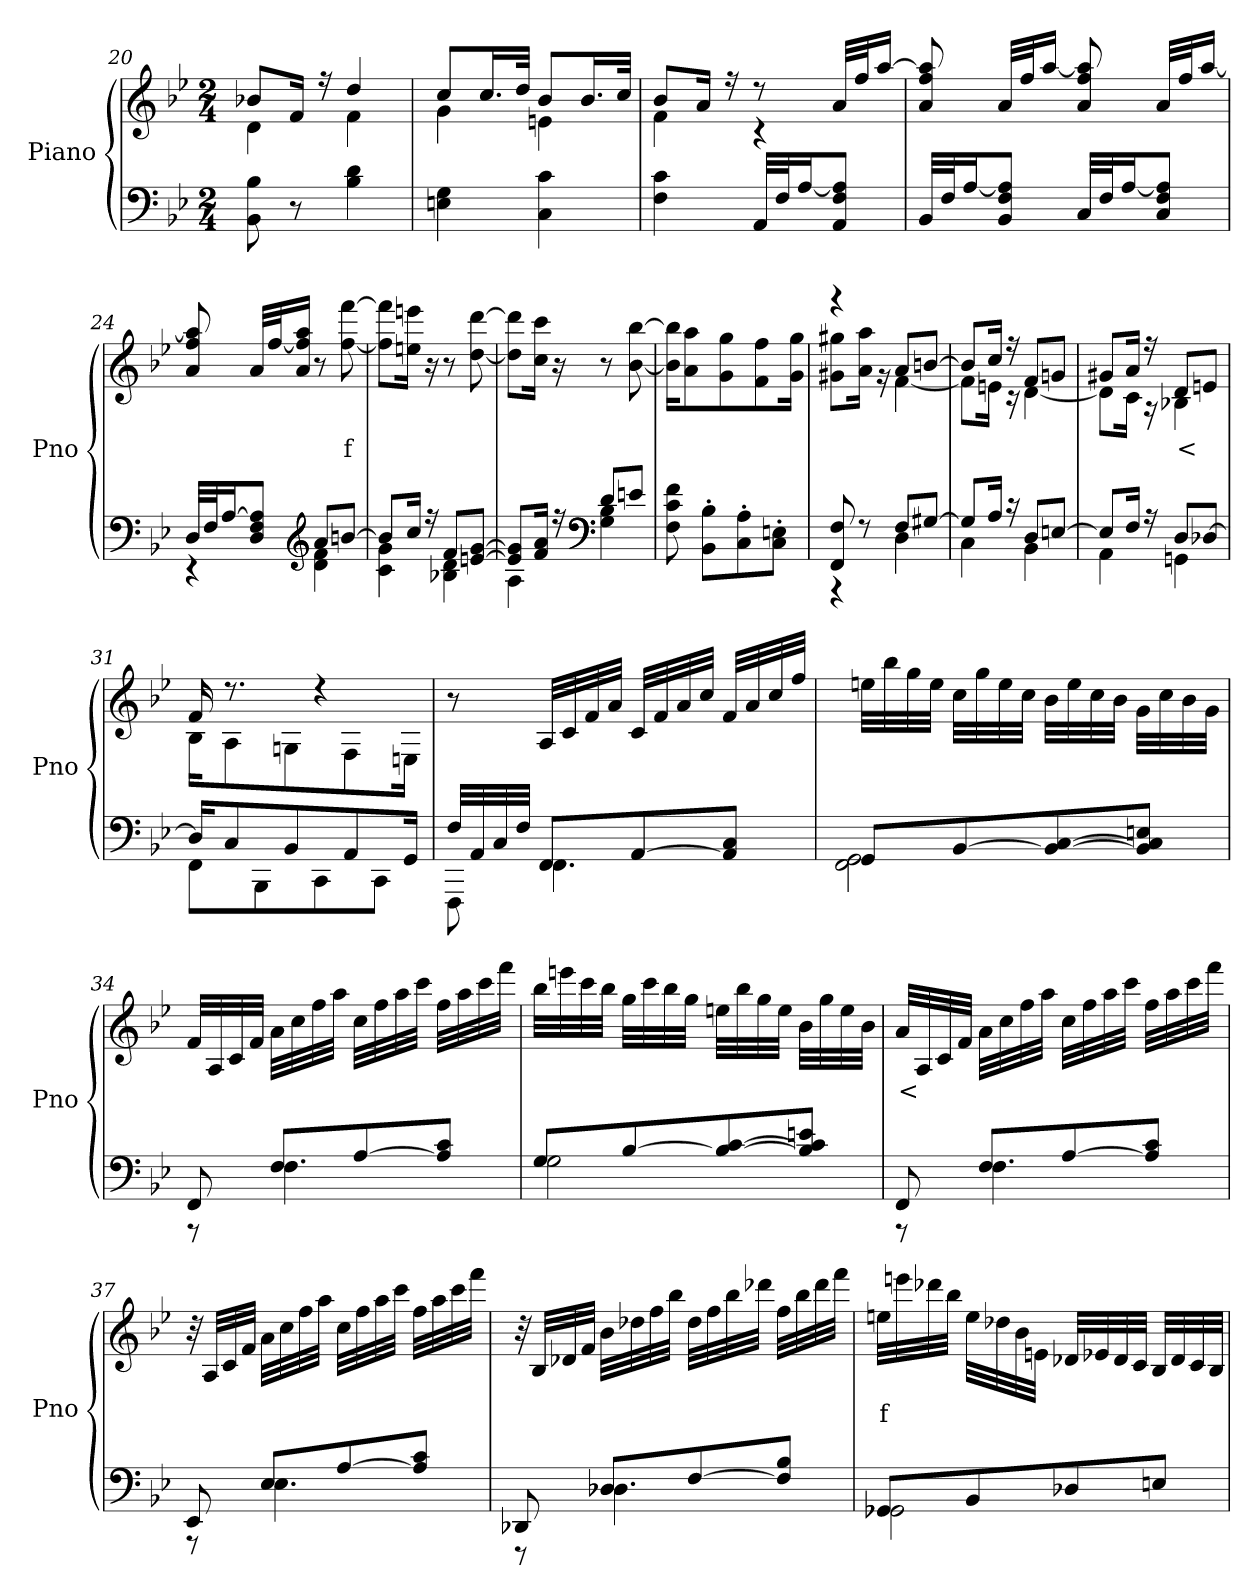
**kern	**kern	**text
*part2	*part1	*part1
*staff2	*staff1	*staff1
*I"Piano	*I"Piano	*
*I'Pno	*I'Pno	*
*clefF4	*clefG2	*
*k[b-e-]	*k[b-e-]	*
*B-:	*B-:	*
*M2/4	*M2/4	*
=20	=20	=20
*	*^	*
8BB-\ 8B-\	8b-X/L	4d\	.
8r	16f/Jk	.	.
.	16r	.	.
4B-\ 4d\	4dd/	4f\	.
!!LO:LB:g=z	!!
=21	=21	=21	=21
4En\ 4G\	8cc/L	4g\	.
.	16.cc/L	.	.
.	32dd/JJk	.	.
4C\ 4c\	8b-/L	4en\	.
.	16.b-/L	.	.
.	32cc/JJk	.	.
=22	=22	=22	=22
4F\ 4c\	8b-/L	4f\	.
.	16a/Jk	.	.
.	16r	.	.
32AA/LLL	8r	4r	.
32F/J	.	.	.
[16A/J	.	.	.
8AA/ 8F/ 8A/]J	32a/LLL	.	.
.	32ff/J	.	.
.	[16aa/JJ	.	.
*	*v	*v	*
=23	=23	=23
32BB-/LLL	8a/ 8ff/ 8aa/]	.
32F/J	.	.
[16A/J	.	.
8BB-/ 8F/ 8A/]J	32a/LLL	.
.	32ff/J	.
.	[16aa/JJ	.
32C/LLL	8a/ 8ff/ 8aa/]	.
32F/J	.	.
[16A/J	.	.
8C/ 8F/ 8A/]J	32a/LLL	.
.	32ff/J	.
.	[16aa/JJ	.
=24	=24	=24
*^	*	*
32D/LLL	4r	8a/ 8ff/ 8aa/]	.
32F/J	.	.	.
[16A/J	.	.	.
8D/ 8F/ 8A/]J	.	32a/LLL	.
.	.	[32ff/J	.
.	.	16a/ 16ff/] 16aa/JJ	.
*clefG2	*	*	*
8a/L	4d\ 4f\	8r	.
[8bn/J	.	[8ff\ [8fff\	f
=25	=25	=25	=25
8b/L]	4c\ 4g\	8ff\] 8fff\]L	.
16cc/Jk	.	16een\ 16eeen\Jk	.
16r	.	16r	.
8f/L	4B-X\ 4d\	8r	.
[8en/ [8g/J	.	[8dd\ [8ddd\	.
!!LO:PB:g=z
=26	=26	=26	=26
8e/] 8g/]L	4A\	8dd\] 8ddd\]L	.
16f/ 16a/Jk	.	16cc\ 16ccc\Jk	.
16r	.	16r	.
*clefF4	*	*	*
8d/L	4G\ 4B-\	8r	.
8en/J	.	[8b-\ [8bb-\	.
*v	*v	*	*
=27	=27	=27
8F\ 8c\ 8f\	16b-\] 16bb-\]KL	.
.	8a\ 8aa\	.
8BB-\' 8B-\'L	.	.
.	8g\ 8gg\	.
8C\' 8A\'	.	.
.	8f\ 8ff\	.
8C\' 8En\'J	.	.
.	16g\ 16gg\Jk	.
=28	=28	=28
*^	*^	*
8FF/ 8F/	4r	4r	8g#X\ 8gg#X\L	.
8r	.	.	16a\ 16aa\Jk	.
.	.	.	16r	.
8F/L	4D\	8a/L	[4f\	.
[8G#X/J	.	[8bn/J	.	.
=29	=29	=29	=29	=29
8G#/L]	4C\	8b/L]	8f\L]	.
16A/Jk	.	16cc/Jk	16en\Jk	.
16r	.	16r	16r	.
8D/L	4BB-\	8f/L	[4d\	.
[8En/J	.	8gn/J	.	.
=30	=30	=30	=30	=30
8E/L]	4AA\	8g#X/L	8d\L]	.
16F/Jk	.	16a/Jk	16c\Jk	.
16r	.	16r	16r	.
8D/L	4GGn\	8d/L	4B-X\	<
[8D-X/J	.	8en/J	.	.
=31	=31	=31	=31	=31
16D-/KL]	8FF\L	16f/	16B-\KL	.
8C/	.	8.r	8A\	.
.	8BBB-\	.	.	.
8BB-/	.	.	8Gn\	.
.	8CC\	4r	.	.
8AA/	.	.	8F\	.
.	8CC\J	.	.	.
16GG/Jk	.	.	16En\Jk	.
*	*	*v	*v	*
!!LO:LB:g=z
=32	=32	=32	=32
32F/LLL	8FFF\	8r	.
32AA/	.	.	.
32C/	.	.	.
32F/JJJ	.	.	.
8FF/L	4.FF\	32A/LLL	.
.	.	32c/	.
.	.	32f/	.
.	.	32a/JJJ	.
[8AA/	.	32c/LLL	.
.	.	32f/	.
.	.	32a/	.
.	.	32cc/JJJ	.
8AA/] 8C/J	.	32f/LLL	.
.	.	32a/	.
.	.	32cc/	.
.	.	32ff/JJJ	.
=33	=33	=33	=33
8GG/L	2FF\ 2GG\	32een\LLL	.
.	.	32bb-\	.
.	.	32gg\	.
.	.	32ee\JJJ	.
[8BB-/	.	32cc\LLL	.
.	.	32gg\	.
.	.	32ee\	.
.	.	32cc\JJJ	.
8BB-/_ [8C/	.	32b-\LLL	.
.	.	32ee\	.
.	.	32cc\	.
.	.	32b-\JJJ	.
8BB-/] 8C/] 8En/J	.	32g\LLL	.
.	.	32cc\	.
.	.	32b-\	.
.	.	32g\JJJ	.
=34	=34	=34	=34
8FF/	8r	32f/LLL	.
.	.	32A/	.
.	.	32c/	.
.	.	32f/JJJ	.
8F/L	4.F\	32a\LLL	.
.	.	32cc\	.
.	.	32ff\	.
.	.	32aa\JJJ	.
[8A/	.	32cc\LLL	.
.	.	32ff\	.
.	.	32aa\	.
.	.	32ccc\JJJ	.
8A/] 8c/J	.	32ff\LLL	.
.	.	32aa\	.
.	.	32ccc\	.
.	.	32fff\JJJ	.
!!LO:LB:g=z
=35	=35	=35	=35
8G/L	2G\	32bb-\LLL	.
.	.	32eeen\	.
.	.	32ccc\	.
.	.	32bb-\JJJ	.
[8B-/	.	32gg\LLL	.
.	.	32ccc\	.
.	.	32bb-\	.
.	.	32gg\JJJ	.
8B-/_ [8c/	.	32een\LLL	.
.	.	32bb-\	.
.	.	32gg\	.
.	.	32ee\JJJ	.
8B-/] 8c/] 8en/J	.	32b-\LLL	.
.	.	32gg\	.
.	.	32ee\	.
.	.	32b-\JJJ	.
=36	=36	=36	=36
8FF/	8r	32a/LLL	<
.	.	32A/	.
.	.	32c/	.
.	.	32f/JJJ	.
8F/L	4.F\	32a\LLL	.
.	.	32cc\	.
.	.	32ff\	.
.	.	32aa\JJJ	.
[8A/	.	32cc\LLL	.
.	.	32ff\	.
.	.	32aa\	.
.	.	32ccc\JJJ	.
8A/] 8c/J	.	32ff\LLL	.
.	.	32aa\	.
.	.	32ccc\	.
.	.	32fff\JJJ	.
=37	=37	=37	=37
8EE-/	8r	32r	.
.	.	32A/LLL	.
.	.	32c/	.
.	.	32f/JJJ	.
8E-/L	4.E-\	32a\LLL	.
.	.	32cc\	.
.	.	32ff\	.
.	.	32aa\JJJ	.
[8A/	.	32cc\LLL	.
.	.	32ff\	.
.	.	32aa\	.
.	.	32ccc\JJJ	.
8A/] 8c/J	.	32ff\LLL	.
.	.	32aa\	.
.	.	32ccc\	.
.	.	32fff\JJJ	.
!!LO:LB:g=z
=38	=38	=38	=38
8DD-X/	8r	32r	.
.	.	32B-/LLL	.
.	.	32d-X/	.
.	.	32f/JJJ	.
8D-X/L	4.D-\	32b-\LLL	.
.	.	32dd-X\	.
.	.	32ff\	.
.	.	32bb-\JJJ	.
[8F/	.	32dd-\LLL	.
.	.	32ff\	.
.	.	32bb-\	.
.	.	32ddd-X\JJJ	.
8F/] 8B-/J	.	32ff\LLL	.
.	.	32bb-\	.
.	.	32ddd-\	.
.	.	32fff\JJJ	.
=39	=39	=39	=39
8GG-X/L	2GG-\	32een\LLL	f
.	.	32eeen\	.
.	.	32ddd-X\	.
.	.	32bb-\JJJ	.
8BB-/	.	32ee\LLL	.
.	.	32dd-X\	.
.	.	32b-\	.
.	.	32en\JJJ	.
8D-X/	.	32d-X/LLL	.
.	.	32e-X/	.
.	.	32d-/	.
.	.	32c/JJJ	.
8En/J	.	32B-/LLL	.
.	.	32d-/	.
.	.	32c/	.
.	.	32B-/JJJ	.
*v	*v	*	*
=	=	=
*-	*-	*-
